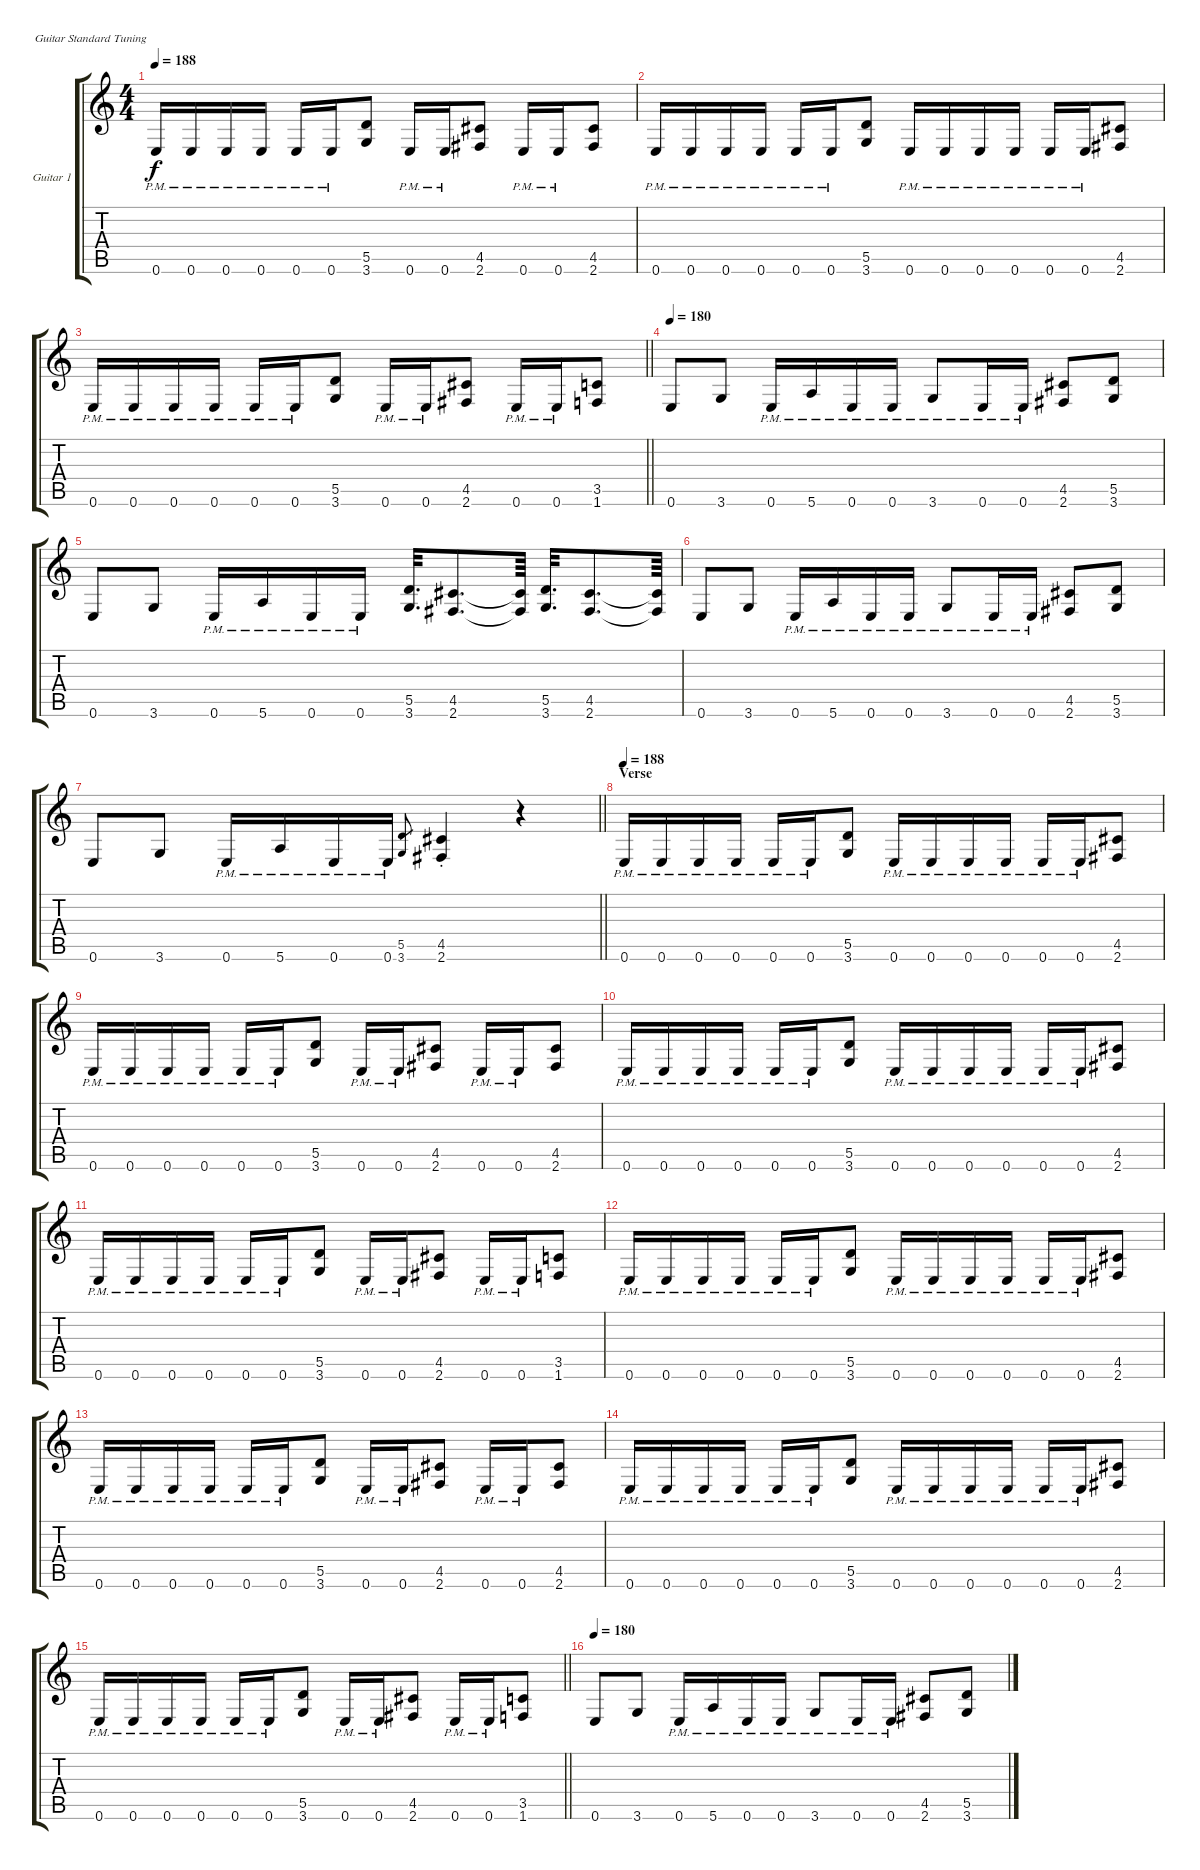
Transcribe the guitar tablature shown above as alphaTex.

\bracketExtendMode groupsimilarinstruments
\firstSystemTrackNameOrientation horizontal
\otherSystemsTrackNameOrientation horizontal
\track ("Guitar 1" "Guitar 1") {instrument overdrivenguitar}
\staff {score tabs}
\tuning (E4 B3 G3 D3 A2 E2)
\ts (4 4)
\tempo 188
\clef g2
\ks c
0.6{pm}.16{dy f} 0.6{pm}.16 0.6{pm}.16 0.6{pm}.16 0.6{pm}.16 0.6{pm}.16 (5.5 3.6).8 0.6{pm}.16 0.6{pm}.16 (4.5 2.6).8 0.6{pm}.16 0.6{pm}.16 (4.5 2.6).8 |
0.6{pm}.16 0.6{pm}.16 0.6{pm}.16 0.6{pm}.16 0.6{pm}.16 0.6{pm}.16 (5.5 3.6).8 0.6{pm}.16 0.6{pm}.16 0.6{pm}.16 0.6{pm}.16 0.6{pm}.16 0.6{pm}.16 (4.5 2.6).8 |
\barLineRight lightlight
0.6{pm}.16 0.6{pm}.16 0.6{pm}.16 0.6{pm}.16 0.6{pm}.16 0.6{pm}.16 (5.5 3.6).8 0.6{pm}.16 0.6{pm}.16 (4.5 2.6).8 0.6{pm}.16 0.6{pm}.16 (3.5 1.6).8 |
\tempo 180
0.6.8 3.6.8 0.6{pm}.16 5.6{pm}.16 0.6{pm}.16 0.6{pm}.16 3.6{pm}.8 0.6{pm}.16 0.6{pm}.16 (2.6 4.5).8 (3.6 5.5).8 |
0.6.8 3.6.8 0.6{pm}.16 5.6{pm}.16 0.6{pm}.16 0.6{pm}.16 (5.5 3.6).32{d} (4.5 2.6).8{d} (4.5{t} 2.6{t}).64 (5.5 3.6).32{d} (4.5 2.6).8{d} (4.5{t} 2.6{t}).64 |
0.6.8 3.6.8 0.6{pm}.16 5.6{pm}.16 0.6{pm}.16 0.6{pm}.16 3.6{pm}.8 0.6{pm}.16 0.6{pm}.16 (2.6 4.5).8 (3.6 5.5).8 |
\barLineRight lightlight
0.6.8 3.6.8 0.6{pm}.16 5.6{pm}.16 0.6{pm}.16 0.6{pm}.16 (5.5 3.6).8{gr} (4.5{st} 2.6{st}).4 r.4 |
\section ("" "Verse")
\tempo 188
0.6{pm}.16 0.6{pm}.16 0.6{pm}.16 0.6{pm}.16 0.6{pm}.16 0.6{pm}.16 (5.5 3.6).8 0.6{pm}.16 0.6{pm}.16 0.6{pm}.16 0.6{pm}.16 0.6{pm}.16 0.6{pm}.16 (4.5 2.6).8 |
0.6{pm}.16 0.6{pm}.16 0.6{pm}.16 0.6{pm}.16 0.6{pm}.16 0.6{pm}.16 (5.5 3.6).8 0.6{pm}.16 0.6{pm}.16 (4.5 2.6).8 0.6{pm}.16 0.6{pm}.16 (4.5 2.6).8 |
0.6{pm}.16 0.6{pm}.16 0.6{pm}.16 0.6{pm}.16 0.6{pm}.16 0.6{pm}.16 (5.5 3.6).8 0.6{pm}.16 0.6{pm}.16 0.6{pm}.16 0.6{pm}.16 0.6{pm}.16 0.6{pm}.16 (4.5 2.6).8 |
0.6{pm}.16 0.6{pm}.16 0.6{pm}.16 0.6{pm}.16 0.6{pm}.16 0.6{pm}.16 (5.5 3.6).8 0.6{pm}.16 0.6{pm}.16 (4.5 2.6).8 0.6{pm}.16 0.6{pm}.16 (3.5 1.6).8 |
0.6{pm}.16 0.6{pm}.16 0.6{pm}.16 0.6{pm}.16 0.6{pm}.16 0.6{pm}.16 (5.5 3.6).8 0.6{pm}.16 0.6{pm}.16 0.6{pm}.16 0.6{pm}.16 0.6{pm}.16 0.6{pm}.16 (4.5 2.6).8 |
0.6{pm}.16 0.6{pm}.16 0.6{pm}.16 0.6{pm}.16 0.6{pm}.16 0.6{pm}.16 (5.5 3.6).8 0.6{pm}.16 0.6{pm}.16 (4.5 2.6).8 0.6{pm}.16 0.6{pm}.16 (4.5 2.6).8 |
0.6{pm}.16 0.6{pm}.16 0.6{pm}.16 0.6{pm}.16 0.6{pm}.16 0.6{pm}.16 (5.5 3.6).8 0.6{pm}.16 0.6{pm}.16 0.6{pm}.16 0.6{pm}.16 0.6{pm}.16 0.6{pm}.16 (4.5 2.6).8 |
\barLineRight lightlight
0.6{pm}.16 0.6{pm}.16 0.6{pm}.16 0.6{pm}.16 0.6{pm}.16 0.6{pm}.16 (5.5 3.6).8 0.6{pm}.16 0.6{pm}.16 (4.5 2.6).8 0.6{pm}.16 0.6{pm}.16 (3.5 1.6).8 |
\tempo 180
0.6.8 3.6.8 0.6{pm}.16 5.6{pm}.16 0.6{pm}.16 0.6{pm}.16 3.6{pm}.8 0.6{pm}.16 0.6{pm}.16 (2.6 4.5).8 (3.6 5.5).8
